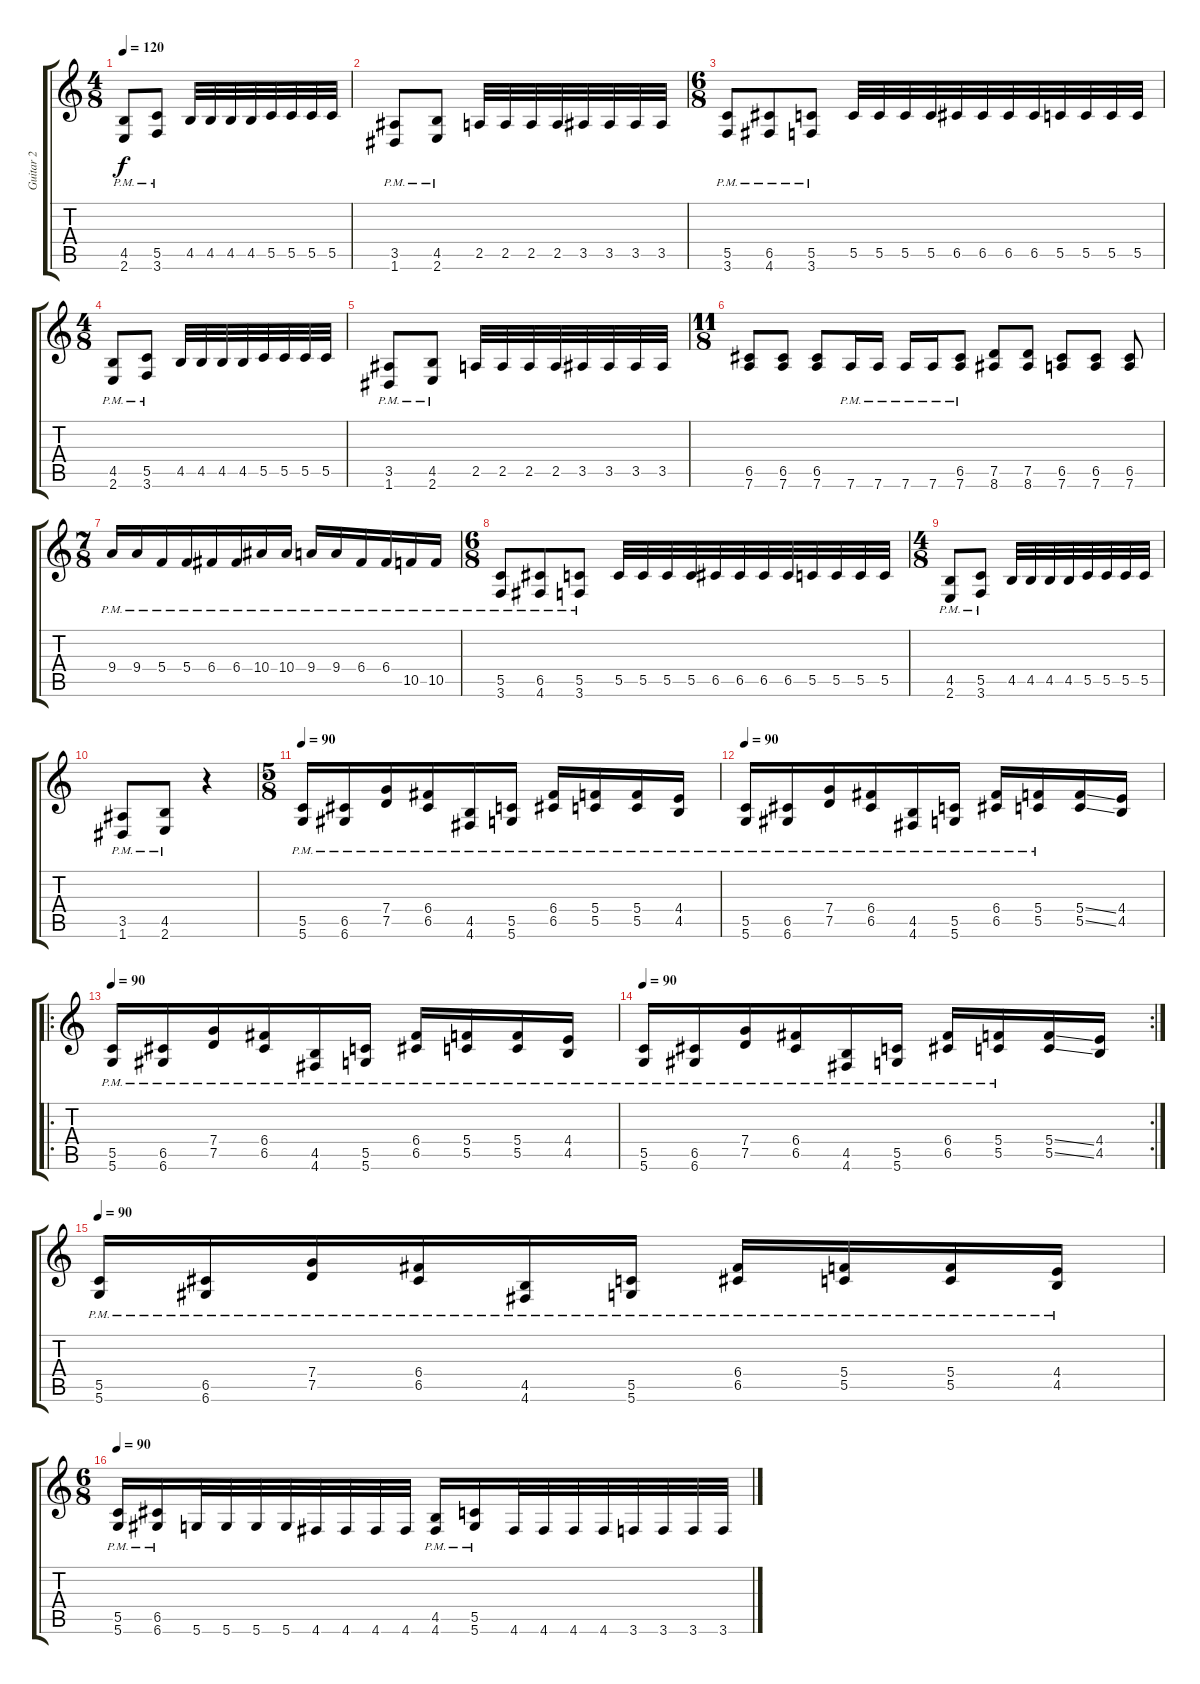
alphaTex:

\track ("Guitar 2" "Guitar 2") {instrument distortionguitar}
\staff {score tabs}
\tuning (D4 A3 F3 C3 G2 D2) {hide}
\ts (4 8)
\tempo 120
\clef g2
\ks c
(4.5{pm} 2.6{pm}).8{dy f} (5.5{pm} 3.6{pm}).8 4.5.32 4.5.32 4.5.32 4.5.32 5.5.32 5.5.32 5.5.32 5.5.32 |
(3.5{pm} 1.6{pm}).8 (4.5{pm} 2.6{pm}).8 2.5.32 2.5.32 2.5.32 2.5.32 3.5.32 3.5.32 3.5.32 3.5.32 |
\ts (6 8)
(5.5{pm} 3.6{pm}).8 (6.5{pm} 4.6{pm}).8 (5.5{pm} 3.6{pm}).8 5.5.32 5.5.32 5.5.32 5.5.32 6.5.32 6.5.32 6.5.32 6.5.32 5.5.32 5.5.32 5.5.32 5.5.32 |
\ts (4 8)
(4.5{pm} 2.6{pm}).8 (5.5{pm} 3.6{pm}).8 4.5.32 4.5.32 4.5.32 4.5.32 5.5.32 5.5.32 5.5.32 5.5.32 |
(3.5{pm} 1.6{pm}).8 (4.5{pm} 2.6{pm}).8 2.5.32 2.5.32 2.5.32 2.5.32 3.5.32 3.5.32 3.5.32 3.5.32 |
\ts (11 8)
(6.5 7.6).8 (6.5 7.6).8 (6.5 7.6).8 7.6{pm}.16 7.6{pm}.16 7.6{pm}.16 7.6{pm}.16 (6.5{pm} 7.6).8 (7.5 8.6).8 (7.5 8.6).8 (6.5 7.6).8 (6.5 7.6).8 (6.5 7.6).8 |
\ts (7 8)
9.4{pm}.16 9.4{pm}.16 5.4{pm}.16 5.4{pm}.16 6.4{pm}.16 6.4{pm}.16 10.4{pm}.16 10.4{pm}.16 9.4{pm}.16 9.4{pm}.16 6.4{pm}.16 6.4{pm}.16 10.5{pm}.16 10.5{pm}.16 |
\ts (6 8)
(5.5{pm} 3.6{pm}).8 (6.5{pm} 4.6{pm}).8 (5.5{pm} 3.6{pm}).8 5.5.32 5.5.32 5.5.32 5.5.32 6.5.32 6.5.32 6.5.32 6.5.32 5.5.32 5.5.32 5.5.32 5.5.32 |
\ts (4 8)
(4.5{pm} 2.6{pm}).8 (5.5{pm} 3.6{pm}).8 4.5.32 4.5.32 4.5.32 4.5.32 5.5.32 5.5.32 5.5.32 5.5.32 |
(3.5{pm} 1.6{pm}).8 (4.5{pm} 2.6{pm}).8 r.4 |
\ts (5 8)
\tempo 90
(5.5{pm} 5.6{pm}).16 (6.5{pm} 6.6{pm}).16 (7.4{pm} 7.5{pm}).16 (6.4{pm} 6.5{pm}).16 (4.5{pm} 4.6{pm}).16 (5.5{pm} 5.6{pm}).16 (6.4{pm} 6.5{pm}).16 (5.4{pm} 5.5{pm}).16 (5.4{pm} 5.5{pm}).16 (4.4{pm} 4.5{pm}).16 |
\tempo 90
(5.5{pm} 5.6{pm}).16 (6.5{pm} 6.6{pm}).16 (7.4{pm} 7.5{pm}).16 (6.4{pm} 6.5{pm}).16 (4.5{pm} 4.6{pm}).16 (5.5{pm} 5.6{pm}).16 (6.4{pm} 6.5{pm}).16 (5.4{pm} 5.5{pm}).16 (5.4{ss} 5.5{ss}).16 (4.4 4.5).16 |
\ro
\tempo 90
(5.5{pm} 5.6{pm}).16 (6.5{pm} 6.6{pm}).16 (7.4{pm} 7.5{pm}).16 (6.4{pm} 6.5{pm}).16 (4.5{pm} 4.6{pm}).16 (5.5{pm} 5.6{pm}).16 (6.4{pm} 6.5{pm}).16 (5.4{pm} 5.5{pm}).16 (5.4{pm} 5.5{pm}).16 (4.4{pm} 4.5{pm}).16 |
\rc 2
\tempo 90
(5.5{pm} 5.6{pm}).16 (6.5{pm} 6.6{pm}).16 (7.4{pm} 7.5{pm}).16 (6.4{pm} 6.5{pm}).16 (4.5{pm} 4.6{pm}).16 (5.5{pm} 5.6{pm}).16 (6.4{pm} 6.5{pm}).16 (5.4{pm} 5.5{pm}).16 (5.4{ss} 5.5{ss}).16 (4.4 4.5).16 |
\tempo 90
(5.5{pm} 5.6{pm}).16 (6.5{pm} 6.6{pm}).16 (7.4{pm} 7.5{pm}).16 (6.4{pm} 6.5{pm}).16 (4.5{pm} 4.6{pm}).16 (5.5{pm} 5.6{pm}).16 (6.4{pm} 6.5{pm}).16 (5.4{pm} 5.5{pm}).16 (5.4{pm} 5.5{pm}).16 (4.4{pm} 4.5{pm}).16 |
\ts (6 8)
\tempo 90
(5.5{pm} 5.6{pm}).16 (6.5{pm} 6.6{pm}).16 5.6.32 5.6.32 5.6.32 5.6.32 4.6.32 4.6.32 4.6.32 4.6.32 (4.5{pm} 4.6{pm}).16 (5.5{pm} 5.6{pm}).16 4.6.32 4.6.32 4.6.32 4.6.32 3.6.32 3.6.32 3.6.32 3.6.32
